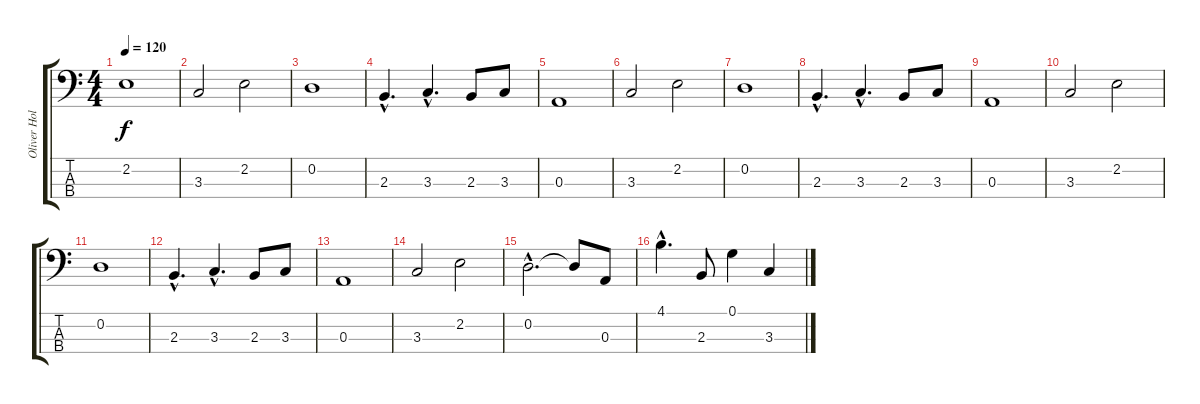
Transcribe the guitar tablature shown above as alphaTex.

\track ("Oliver Holzwarth" "Oliver Hol") {instrument electricbassfinger}
\staff {score tabs}
\tuning (G2 D2 A1 E1) {hide}
\ts (4 4)
\tempo 120
\clef f4
\ks c
2.2.1{dy f instrument electricbassfinger} |
3.3.2 2.2.2 |
0.2.1 |
2.3{hac}.4{d} 3.3{hac}.4{d} 2.3.8 3.3.8 |
0.3.1 |
3.3.2 2.2.2 |
0.2.1 |
2.3{hac}.4{d} 3.3{hac}.4{d} 2.3.8 3.3.8 |
0.3.1 |
3.3.2 2.2.2 |
0.2.1 |
2.3{hac}.4{d} 3.3{hac}.4{d} 2.3.8 3.3.8 |
0.3.1 |
3.3.2 2.2.2 |
0.2{hac}.2{d} 0.2{t}.8 0.3.8 |
4.1{hac}.4{d} 2.3.8 0.1.4 3.3.4
